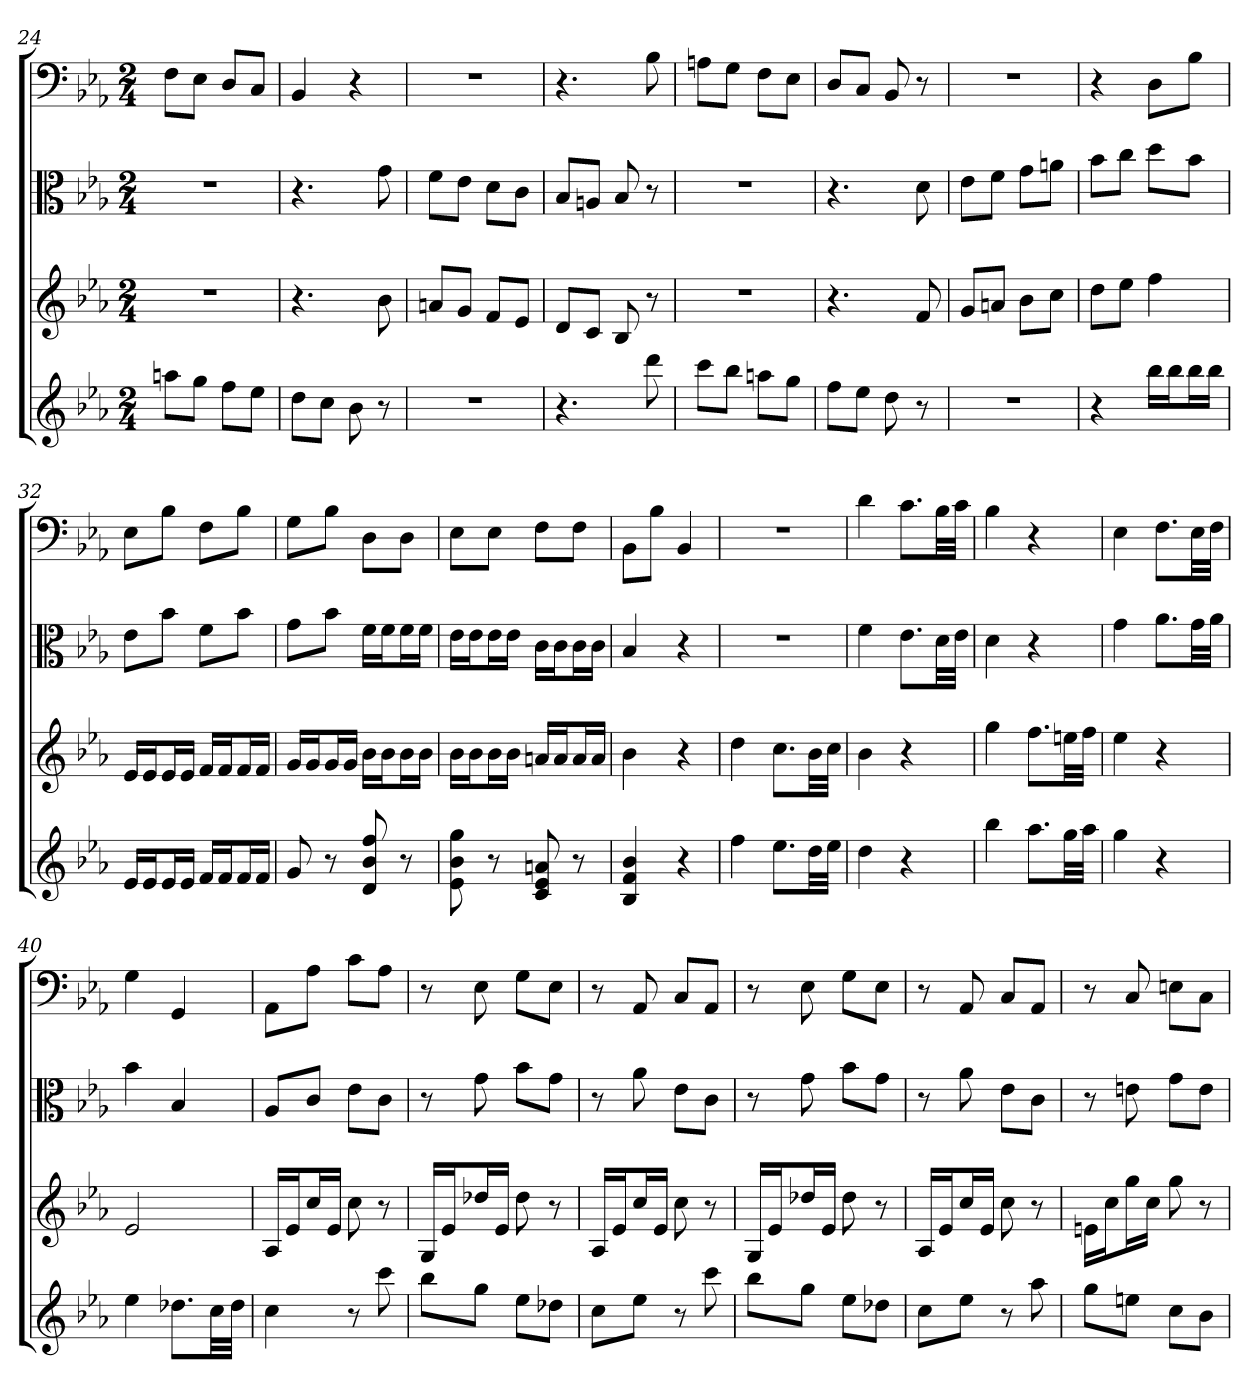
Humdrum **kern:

**kern	**kern	**kern	**kern
*part4	*part3	*part2	*part1
*staff4	*staff3	*staff2	*staff1
*	*	*clefC3	*clefF4
*k[b-e-a-]	*k[b-e-a-]	*k[b-e-a-]	*k[b-e-a-]
*E-:	*E-:	*E-:	*E-:
*M2/4	*M2/4	*M2/4	*M2/4
=24	=24	=24	=24
8aanL	2r	2r	8F\L
8ggJ	.	.	8E-\J
8ffL	.	.	8D/L
8ee-J	.	.	8C/J
=25	=25	=25	=25
8ddL	4.r	4.r	4BB-
8ccJ	.	.	.
8b-	.	.	4r
8r	8b-	8g	.
=26	=26	=26	=26
2r	8anL	8f\L	2r
.	8gJ	8e-\J	.
.	8fL	8d\L	.
.	8e-J	8c\J	.
=27	=27	=27	=27
4.r	8dL	8B-/L	4.r
.	8cJ	8An/J	.
.	8B-	8B-	.
8ddd	8r	8r	8B-
=28	=28	=28	=28
8cccL	2r	2r	8An\L
8bb-J	.	.	8G\J
8aanL	.	.	8F\L
8ggJ	.	.	8E-\J
=29	=29	=29	=29
8ffL	4.r	4.r	8D/L
8ee-J	.	.	8C/J
8dd	.	.	8BB-
8r	8f	8d	8r
=30	=30	=30	=30
2r	8gL	8e-\L	2r
.	8anJ	8f\J	.
.	8b-L	8g\L	.
.	8ccJ	8an\J	.
=31	=31	=31	=31
4r	8ddL	8b-\L	4r
.	8ee-J	8cc\J	.
16bb-LL	4ff	8dd\L	8D\L
16bb-J	.	.	.
16bb-L	.	8b-\J	8B-\J
16bb-JJ	.	.	.
=32	=32	=32	=32
16e-LL	16e-LL	8e-\L	8E-\L
16e-J	16e-J	.	.
16e-L	16e-L	8b-\J	8B-\J
16e-JJ	16e-JJ	.	.
16fLL	16fLL	8f\L	8F\L
16fJ	16fJ	.	.
16fL	16fL	8b-\J	8B-\J
16fJJ	16fJJ	.	.
=33	=33	=33	=33
8g	16gLL	8g\L	8G\L
.	16gJ	.	.
8r	16gL	8b-\J	8B-\J
.	16gJJ	.	.
8d 8b- 8ff	16b-LL	16f\LL	8D\L
.	16b-J	16f\J	.
8r	16b-L	16f\L	8D\J
.	16b-JJ	16f\JJ	.
=34	=34	=34	=34
8e- 8b- 8gg	16b-LL	16e-\LL	8E-\L
.	16b-J	16e-\J	.
8r	16b-L	16e-\L	8E-\J
.	16b-JJ	16e-\JJ	.
8c 8e- 8an	16anLL	16c\LL	8F\L
.	16aJ	16c\J	.
8r	16aL	16c\L	8F\J
.	16aJJ	16c\JJ	.
=35	=35	=35	=35
4B- 4f 4b-	4b-	4B-	8BB-\L
.	.	.	8B-\J
4r	4r	4r	4BB-
=36	=36	=36	=36
4ff	4dd	2r	2r
8.ee-L	8.ccL	.	.
32ddLL	32b-LL	.	.
32ee-JJJ	32ccJJJ	.	.
=37	=37	=37	=37
4dd	4b-	4f	4d
4r	4r	8.e-\L	8.c\L
.	.	32d\LL	32B-\LL
.	.	32e-\JJJ	32c\JJJ
=38	=38	=38	=38
4bb-	4gg	4d	4B-
8.aa-L	8.ffL	4r	4r
32ggLL	32eenLL	.	.
32aa-JJJ	32ffJJJ	.	.
=39	=39	=39	=39
4gg	4ee-	4g	4E-
4r	4r	8.a-\L	8.F\L
.	.	32g\LL	32E-\LL
.	.	32a-\JJJ	32F\JJJ
=40	=40	=40	=40
4ee-	2e-	4b-	4G
8.dd-XL	.	4B-	4GG
32ccLL	.	.	.
32dd-JJJ	.	.	.
=41	=41	=41	=41
4cc	16A-LL	8A-/L	8AA-\L
.	16e-J	.	.
.	16ccL	8c/J	8A-\J
.	16e-JJ	.	.
8r	8cc	8e-\L	8c\L
8ccc	8r	8c\J	8A-\J
=42	=42	=42	=42
8bb-L	16GLL	8r	8r
.	16e-J	.	.
8ggJ	16dd-XL	8g	8E-
.	16e-JJ	.	.
8ee-L	8dd-	8b-\L	8G\L
8dd-XJ	8r	8g\J	8E-\J
=43	=43	=43	=43
8ccL	16A-LL	8r	8r
.	16e-J	.	.
8ee-J	16ccL	8a-	8AA-
.	16e-JJ	.	.
8r	8cc	8e-\L	8C/L
8ccc	8r	8c\J	8AA-/J
=44	=44	=44	=44
8bb-L	16GLL	8r	8r
.	16e-J	.	.
8ggJ	16dd-XL	8g	8E-
.	16e-JJ	.	.
8ee-L	8dd-	8b-\L	8G\L
8dd-XJ	8r	8g\J	8E-\J
=45	=45	=45	=45
8ccL	16A-LL	8r	8r
.	16e-J	.	.
8ee-J	16ccL	8a-	8AA-
.	16e-JJ	.	.
8r	8cc	8e-\L	8C/L
8aa-	8r	8c\J	8AA-/J
=46	=46	=46	=46
8ggL	16enLL	8r	8r
.	16ccJ	.	.
8eenJ	16ggL	8en	8C
.	16ccJJ	.	.
8ccL	8gg	8g\L	8En\L
8b-J	8r	8e\J	8C\J
=	=	=	=
*-	*-	*-	*-
